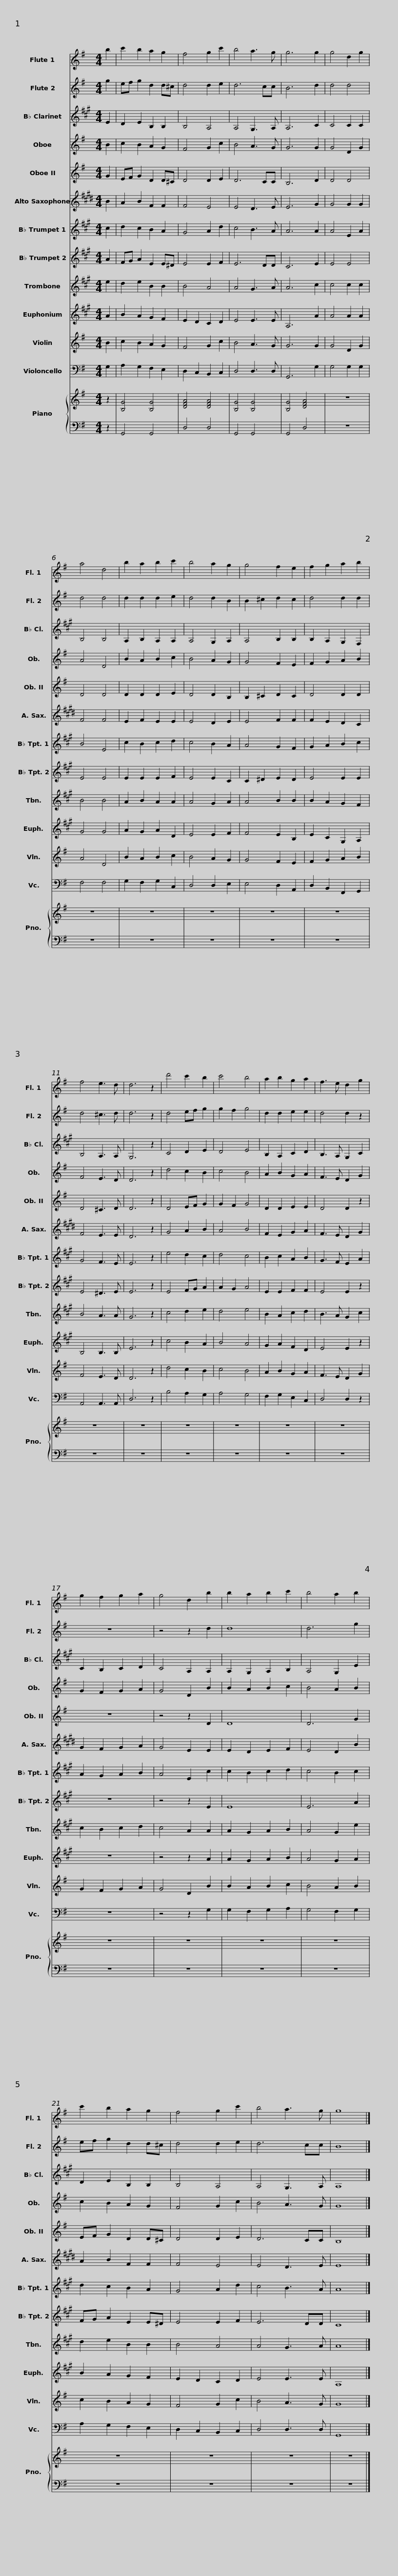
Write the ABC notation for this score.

X:1
%%score 1 2 3 4 5 6 7 8 9 10 11 12 { 13 | 14 }
L:1/8
M:4/4
I:linebreak $
K:G
V:1 treble transpose=12
V:2 treble
V:3 treble transpose=-2
V:4 treble
V:5 treble
V:6 treble transpose=-9
V:7 treble transpose=-2
V:8 treble transpose=-2
V:9 treble transpose=-14
V:10 treble transpose=-14
V:11 treble
V:12 bass
V:13 treble
V:14 bass
V:1
 b2 | c'2 b2 a2 g2 | f4 g2 c'2 | b4 a3 g | g6 g2 | %5
 g4 d2 g2 | a4 d4 | b2 a2 b2 c'2 | b4 a2 g2 | g4 f2 e2 | %10
 f2 g2 a2 b2 |$ f4 e3 d | d6 z2 | d'4 c'2 b2 | c'4 b4 | %15
 a2 b2 g2 a2 | f3 e d2 g2 | g2 f2 g2 a2 | g4 d2 b2 | b2 a2 b2 c'2 | %20
 b4 a2 b2 | c'2 b2 a2 g2 | f4 g2 c'2 |$ b4 a3 g | g8 |] %25
V:2
 g2 | ef g2 d2 d^c | d4 d2 e2 | d6 cc | B6 d2 | %5
 d4 d4 | d4 d4 | d2 d2 d2 e2 | d4 d2 B2 | B2 ^c2 d2 c2 | %10
 d4 d2 d2 |$ d4 ^c3 d | d6 z2 | d4 ef g2 | g2 f2 g4 | %15
 d2 d2 e2 e2 | d4 d2 z2 | z8 | z4 z2 d2 | d8 | %20
 d6 g2 | ef g2 d2 d^c | d4 d2 e2 |$ d6 cc | B8 |] %25
V:3
[K:A] E2 | D2 E2 B,2 B,2 | B,4 A,4 | A,4 G,3 A, | A,6 C2 | %5
 C4 C2 C2 | B,4 B,4 | A,2 B,2 A,2 A,2 | A,4 G,2 A,2 | A,4 B,2 B,2 | %10
 B,2 A,2 G,2 F,2 |$ B,4 A,3 A, | G,6 z2 | C4 D2 E2 | D4 E4 | %15
 B,2 A,2 C2 D2 | B,3 A, G,2 C2 | C2 B,2 C2 D2 | C4 A,2 A,2 | A,2 G,2 A,2 B,2 | %20
 A,4 G,2 E2 | D2 E2 B,2 B,2 | B,4 A,4 |$ A,4 G,3 A, | A,8 |] %25
V:4
 B2 | c2 B2 A2 G2 | F4 G2 c2 | B4 A3 G | G6 G2 | %5
 G4 D2 G2 | A4 D4 | B2 A2 B2 c2 | B4 A2 G2 | G4 F2 E2 | %10
 F2 G2 A2 B2 |$ F4 E3 D | D6 z2 | d4 c2 B2 | c4 B4 | %15
 A2 B2 G2 A2 | F3 E D2 G2 | G2 F2 G2 A2 | G4 D2 B2 | B2 A2 B2 c2 | %20
 B4 A2 B2 | c2 B2 A2 G2 | F4 G2 c2 |$ B4 A3 G | G8 |] %25
V:5
 G2 | EF G2 D2 D^C | D4 D2 E2 | D6 CC | B,6 D2 | %5
 D4 D4 | D4 D4 | D2 D2 D2 E2 | D4 D2 B,2 | B,2 ^C2 D2 C2 | %10
 D4 D2 D2 |$ D4 ^C3 D | D6 z2 | D4 EF G2 | G2 F2 G4 | %15
 D2 D2 E2 E2 | D4 D2 z2 | z8 | z4 z2 D2 | D8 | %20
 D6 G2 | EF G2 D2 D^C | D4 D2 E2 |$ D6 CC | B,8 |] %25
V:6
[K:E] B2 | A2 B2 F2 F2 | F4 E4 | E4 D3 E | E6 G2 | %5
 G4 G2 G2 | F4 F4 | E2 F2 E2 E2 | E4 D2 E2 | E4 F2 F2 | %10
 F2 E2 D2 C2 |$ F4 E3 E | D6 z2 | G4 A2 B2 | A4 B4 | %15
 F2 E2 G2 A2 | F3 E D2 G2 | G2 F2 G2 A2 | G4 E2 E2 | E2 D2 E2 F2 | %20
 E4 D2 B2 | A2 B2 F2 F2 | F4 E4 |$ E4 D3 E | E8 |] %25
V:7
[K:A] c2 | d2 c2 B2 A2 | G4 A2 d2 | c4 B3 A | A6 A2 | %5
 A4 E2 A2 | B4 E4 | c2 B2 c2 d2 | c4 B2 A2 | A4 G2 F2 | %10
 G2 A2 B2 c2 |$ G4 F3 E | E6 z2 | e4 d2 c2 | d4 c4 | %15
 B2 c2 A2 B2 | G3 F E2 A2 | A2 G2 A2 B2 | A4 E2 c2 | c2 B2 c2 d2 | %20
 c4 B2 c2 | d2 c2 B2 A2 | G4 A2 d2 |$ c4 B3 A | A8 |] %25
V:8
[K:A] A2 | FG A2 E2 E^D | E4 E2 F2 | E6 DD | C6 E2 | %5
 E4 E4 | E4 E4 | E2 E2 E2 F2 | E4 E2 C2 | C2 ^D2 E2 D2 | %10
 E4 E2 E2 |$ E4 ^D3 E | E6 z2 | E4 FG A2 | A2 G2 A4 | %15
 E2 E2 F2 F2 | E4 E2 z2 | z8 | z4 z2 E2 | E8 | %20
 E6 A2 | FG A2 E2 E^D | E4 E2 F2 |$ E6 DD | C8 |] %25
V:9
[K:A] e2 | d2 e2 B2 B2 | B4 A4 | A4 G3 A | A6 c2 | %5
 c4 c2 c2 | B4 B4 | A2 B2 A2 A2 | A4 G2 A2 | A4 B2 B2 | %10
 B2 A2 G2 F2 |$ B4 A3 A | G6 z2 | c4 d2 e2 | d4 e4 | %15
 B2 A2 c2 d2 | B3 A G2 c2 | c2 B2 c2 d2 | c4 A2 A2 | A2 G2 A2 B2 | %20
 A4 G2 e2 | d2 e2 B2 B2 | B4 A4 |$ A4 G3 A | A8 |] %25
V:10
[K:A] A2 | B2 A2 G2 F2 | E2 D2 C2 D2 | E4 E3 E | A,6 A2 | %5
 A4 A2 A2 | G4 G4 | A2 G2 A2 D2 | E4 E2 F2 | F4 E2 B,2 | %10
 E2 C2 G,2 A,2 |$ B,4 B,3 B, | E6 z2 | c4 B2 A2 | B4 A4 | %15
 G2 A2 F2 D2 | E4 E2 z2 | z8 | z4 z2 A2 | A2 G2 A2 B2 | %20
 A4 G2 A2 | B2 A2 G2 F2 | E2 D2 C2 D2 |$ E4 E3 E | A,8 |] %25
V:11
 B2 | c2 B2 A2 G2 | F4 G2 c2 | B4 A3 G | G6 G2 | %5
 G4 D2 G2 | A4 D4 | B2 A2 B2 c2 | B4 A2 G2 | G4 F2 E2 | %10
 F2 G2 A2 B2 |$ F4 E3 D | D6 z2 | d4 c2 B2 | c4 B4 | %15
 A2 B2 G2 A2 | F3 E D2 G2 | G2 F2 G2 A2 | G4 D2 B2 | B2 A2 B2 c2 | %20
 B4 A2 B2 | c2 B2 A2 G2 | F4 G2 c2 |$ B4 A3 G | G8 |] %25
V:12
 G,2 | A,2 G,2 F,2 E,2 | D,2 C,2 B,,2 C,2 | D,4 D,3 D, | G,,6 G,2 | %5
 G,4 G,2 G,2 | F,4 F,4 | G,2 F,2 G,2 C,2 | D,4 D,2 E,2 | E,4 D,2 A,,2 | %10
 D,2 B,,2 F,,2 G,,2 |$ A,,4 A,,3 A,, | D,6 z2 | B,4 A,2 G,2 | A,4 G,4 | %15
 F,2 G,2 E,2 C,2 | D,4 D,2 z2 | z8 | z4 z2 G,2 | G,2 F,2 G,2 A,2 | %20
 G,4 F,2 G,2 | A,2 G,2 F,2 E,2 | D,2 C,2 B,,2 C,2 |$ D,4 D,3 D, | G,,8 |] %25
V:13
 z2 | [B,G]4 [B,G]4 | [DFA]4 [DFA]4 | [B,G]4 [B,G]4 | [B,G]4 [DFA]4 | %5
 z8 | z8 | z8 | z8 | z8 | %10
 z8 |$ z8 | z8 | z8 | z8 | %15
 z8 | z8 | z8 | z8 | z8 | %20
 z8 | z8 | z8 |$ z8 | z8 |] %25
V:14
 z2 | G,,4 G,,4 | D,4 D,4 | G,,4 G,,4 | G,,4 D,4 | %5
 z8 | z8 | z8 | z8 | z8 | %10
 z8 |$ z8 | z8 | z8 | z8 | %15
 z8 | z8 | z8 | z8 | z8 | %20
 z8 | z8 | z8 |$ z8 | z8 |] %25
